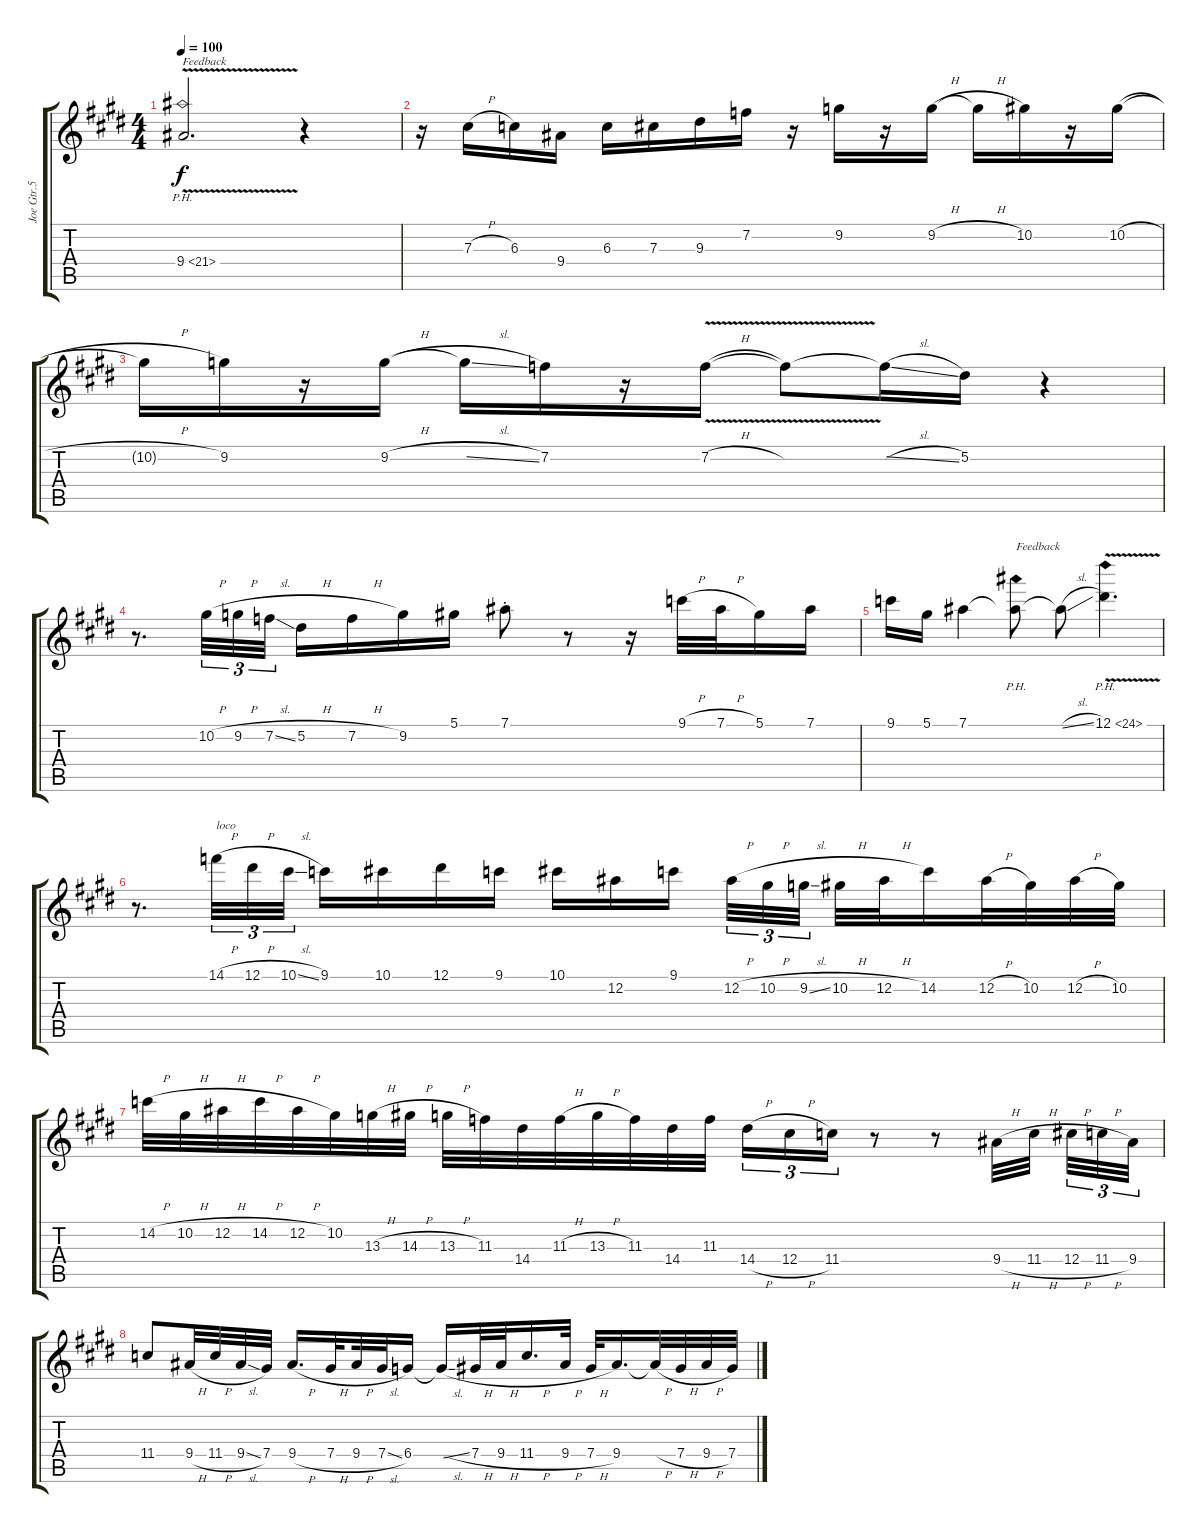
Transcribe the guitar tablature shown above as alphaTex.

\track ("Joe Gtr.5" "Joe Gtr.5") {instrument distortionguitar}
\staff {score tabs}
\tuning (Eb4 Bb3 Gb3 Db3 Ab2 Eb2) {hide}
\ts (4 4)
\tempo 100
\clef g2
\ks e
9.4{ph 12 v t}.2{d txt "Feedback" dy f} r.4 |
r.16 7.3{h}.16 6.3.16 9.4.16 6.3.16 7.3.16 9.3.16 7.2.16 r.16 9.2.16 r.16 9.2{h}.16 9.2{h t}.16 10.2.16 r.16 10.2{h}.16 |
10.2{h t}.16 9.2.16 r.16 9.2{h}.16 9.2{sl t}.16 7.2.16 r.16 7.2{v h}.16 7.2{t}.8 7.2{sl t}.16 5.2.16 r.4 |
r.8{d} 10.2{h}.32{tu (3 2)} 9.2{h}.32{tu (3 2)} 7.2{sl}.32{tu (3 2)} 5.2{h}.16 7.2{h}.16 9.2.16 5.1.16 7.1{st}.8 r.8 r.16 9.1{h}.32 7.1{h}.32 5.1.16 7.1.16 |
9.1.16 5.1.16 7.1.4 7.1{ph 12 t}.8{txt "Feedback"} 7.1{sl t}.8 12.1{ph 12 v}.4{d} |
r.8{d} 14.1{h}.32{tu (3 2) txt "loco"} 12.1{h}.32{tu (3 2)} 10.1{sl}.32{tu (3 2)} 9.1.16 10.1.16 12.1.16 9.1.16 10.1.16 12.2.16 9.1.16 12.2{h}.32{tu (3 2)} 10.2{h}.32{tu (3 2)} 9.2{sl}.32{tu (3 2)} 10.2{h}.32 12.2{h}.32 14.2.16 12.2{h}.32 10.2.32 12.2{h}.32 10.2.32 |
14.2{h}.32 10.2{h}.32 12.2{h}.32 14.2{h}.32 12.2{h}.32 10.2.32 13.3{h}.32 14.3{h}.32 13.3{h}.32 11.3.32 14.4.32 11.3{h}.32 13.3{h}.32 11.3.32 14.4.32 11.3.32 14.4{h}.16{tu (3 2)} 12.4{h}.16{tu (3 2)} 11.4.16{tu (3 2)} r.8 r.8 9.4{h}.32 11.4{h}.32{beam splitsecondary} 12.4{h}.32{tu (3 2)} 11.4{h}.32{tu (3 2)} 9.4.32{tu (3 2)} |
11.4.8 9.4{h}.32 11.4{h}.32 9.4{sl}.32 7.4.32 9.4{h}.16{d} 7.4{h}.32{beam splitsecondary} 9.4{h}.32 7.4{sl}.32 6.4.16 6.4{sl t}.16{beam Up} 7.4{h}.32{beam Up} 9.4{h}.32{beam Up} 11.4{h}.16{d beam Up} 9.4{h}.32{beam Up} 7.4{h}.32{beam Up} 9.4.16{d beam Up} 9.4{h t}.32{beam Up} 7.4{h}.32{beam Up} 9.4{h}.32{beam Up} 7.4{sl}.32{beam Up}
